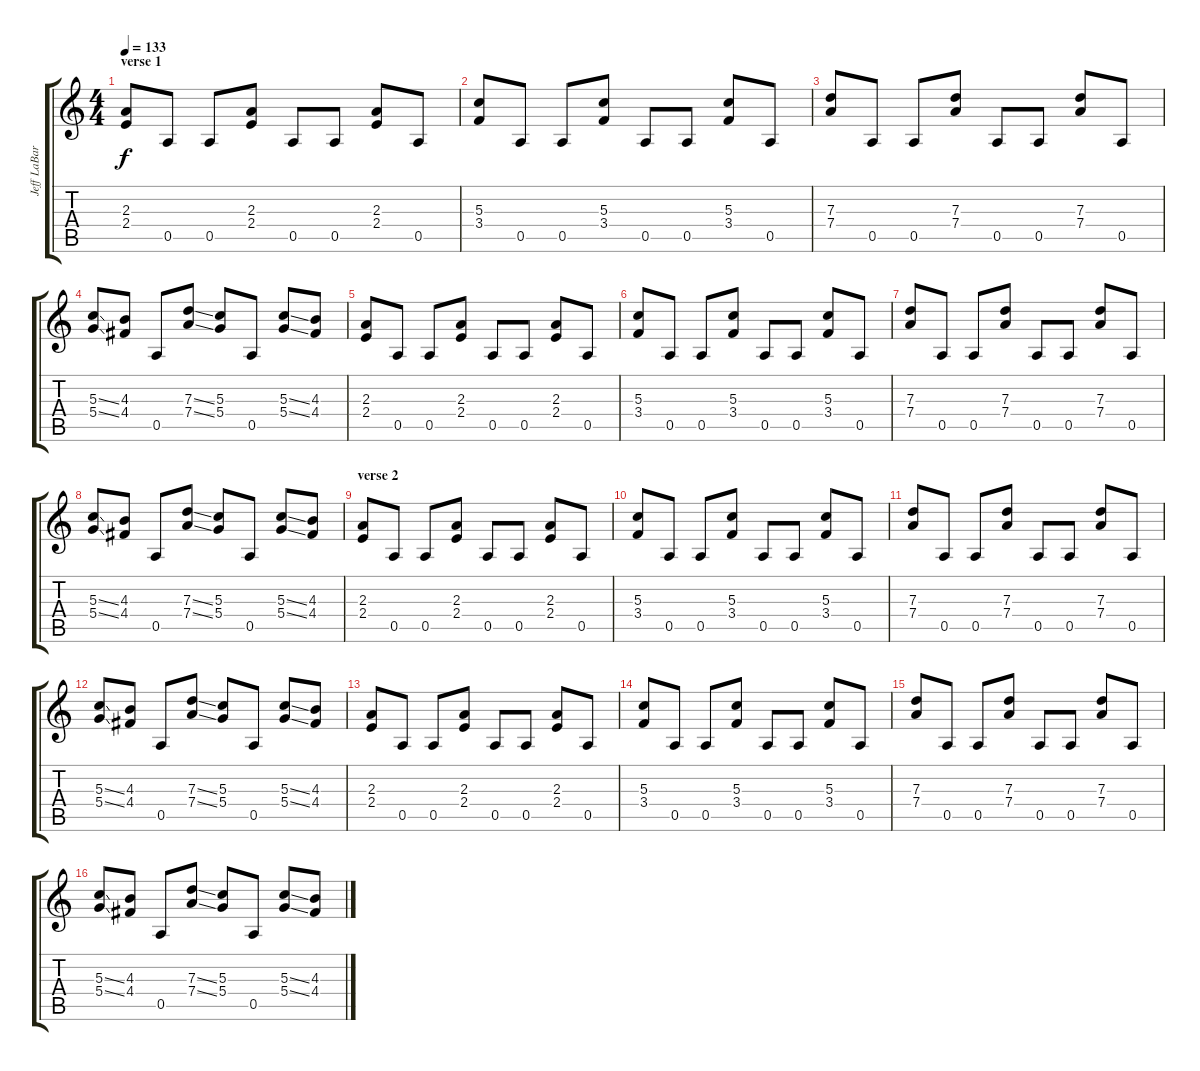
\track ("Jeff LaBar" "Jeff LaBar") {instrument distortionguitar}
\staff {score tabs}
\tuning (E4 B3 G3 D3 A2 E2) {hide}
\ts (4 4)
\section ("" "verse 1")
\tempo 133
\clef g2
\ks c
(2.3 2.4).8{dy f volume 16} 0.5.8 0.5.8 (2.3 2.4).8 0.5.8 0.5.8 (2.3 2.4).8 0.5.8 |
(5.3 3.4).8 0.5.8 0.5.8 (5.3 3.4).8 0.5.8 0.5.8 (5.3 3.4).8 0.5.8 |
(7.3 7.4).8 0.5.8 0.5.8 (7.3 7.4).8 0.5.8 0.5.8 (7.3 7.4).8 0.5.8 |
(5.3{ss} 5.4{ss}).8 (4.3 4.4).8 0.5.8 (7.3{ss} 7.4{ss}).8 (5.3 5.4).8 0.5.8 (5.3{ss} 5.4{ss}).8 (4.3 4.4).8 |
(2.3 2.4).8 0.5.8 0.5.8 (2.3 2.4).8 0.5.8 0.5.8 (2.3 2.4).8 0.5.8 |
(5.3 3.4).8 0.5.8 0.5.8 (5.3 3.4).8 0.5.8 0.5.8 (5.3 3.4).8 0.5.8 |
(7.3 7.4).8 0.5.8 0.5.8 (7.3 7.4).8 0.5.8 0.5.8 (7.3 7.4).8 0.5.8 |
(5.3{ss} 5.4{ss}).8 (4.3 4.4).8 0.5.8 (7.3{ss} 7.4{ss}).8 (5.3 5.4).8 0.5.8 (5.3{ss} 5.4{ss}).8 (4.3 4.4).8 |
\section ("" "verse 2")
(2.3 2.4).8 0.5.8 0.5.8 (2.3 2.4).8 0.5.8 0.5.8 (2.3 2.4).8 0.5.8 |
(5.3 3.4).8 0.5.8 0.5.8 (5.3 3.4).8 0.5.8 0.5.8 (5.3 3.4).8 0.5.8 |
(7.3 7.4).8 0.5.8 0.5.8 (7.3 7.4).8 0.5.8 0.5.8 (7.3 7.4).8 0.5.8 |
(5.3{ss} 5.4{ss}).8 (4.3 4.4).8 0.5.8 (7.3{ss} 7.4{ss}).8 (5.3 5.4).8 0.5.8 (5.3{ss} 5.4{ss}).8 (4.3 4.4).8 |
(2.3 2.4).8 0.5.8 0.5.8 (2.3 2.4).8 0.5.8 0.5.8 (2.3 2.4).8 0.5.8 |
(5.3 3.4).8 0.5.8 0.5.8 (5.3 3.4).8 0.5.8 0.5.8 (5.3 3.4).8 0.5.8 |
(7.3 7.4).8 0.5.8 0.5.8 (7.3 7.4).8 0.5.8 0.5.8 (7.3 7.4).8 0.5.8 |
(5.3{ss} 5.4{ss}).8 (4.3 4.4).8 0.5.8 (7.3{ss} 7.4{ss}).8 (5.3 5.4).8 0.5.8 (5.3{ss} 5.4{ss}).8 (4.3 4.4).8
